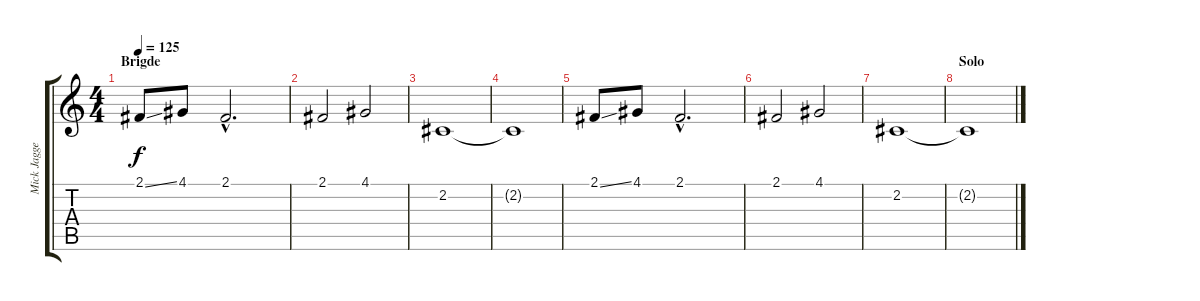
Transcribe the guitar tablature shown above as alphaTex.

\track ("Mick Jagger" "Mick Jagge") {instrument koto}
\staff {score tabs}
\tuning (E4 B3 G3 D3 A2 E2) {hide}
\ts (4 4)
\section ("" "Brigde")
\tempo 125
\clef g2
\ks c
2.1{ss}.8{dy f} 4.1.8 2.1{hac}.2{d} |
2.1.2 4.1.2 |
2.2.1 |
2.2{t}.1 |
2.1{ss}.8 4.1.8 2.1{hac}.2{d} |
2.1.2 4.1.2 |
2.2.1 |
\section ("" "Solo")
2.2{t}.1
